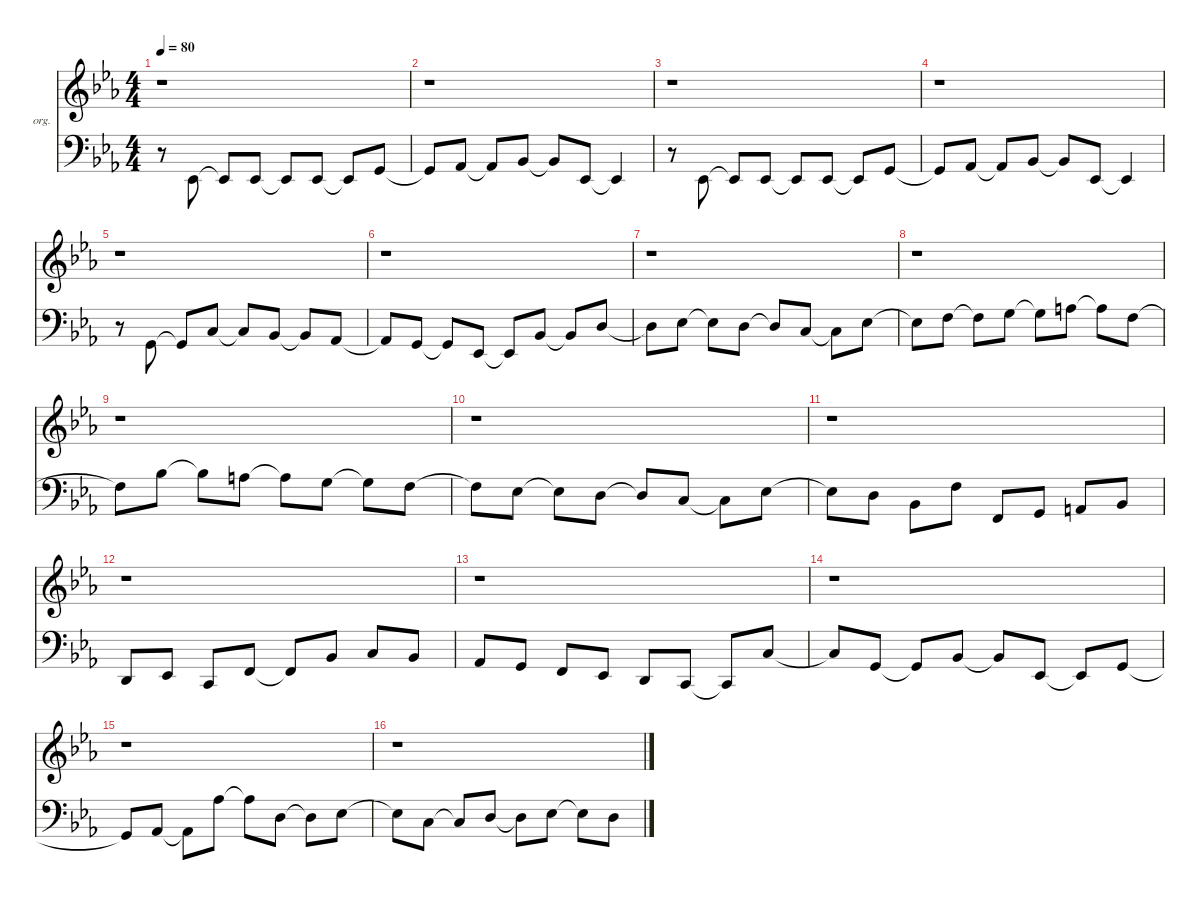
\hideDynamics
\bracketExtendMode nobrackets
\firstSystemTrackNameOrientation horizontal
\otherSystemsTrackNameOrientation horizontal
\track ("Pedal" "org.") {instrument churchorgan}
\staff {score}
\tuning (E4 B3 G3 D3 A2 E2)
\ts (4 4)
\tempo 80
\clef g2
\ks cminor
r.1{dy mf instrument churchorgan beam Down} |
r.1{beam Down} |
r.1{beam Down} |
r.1{beam Down} |
r.1{beam Down} |
r.1{beam Down} |
r.1{beam Down} |
r.1{beam Down} |
r.1{beam Down} |
r.1{beam Down} |
r.1{beam Down} |
r.1{beam Down} |
r.1{beam Down} |
r.1{beam Down} |
r.1{beam Down} |
r.1{beam Down}
\staff {score}
\tuning (G2 D2 A1 E1 B0)
\clef f4
\ottava regular
\simile none
\ks cminor
r.8{dy mf beam Down} 1.2{acc b}.8{beam Up} 1.2{t acc b}.8{beam Up} 1.2{acc b}.8{beam Up} 1.2{t acc b}.8{beam Up} 1.2{acc b}.8{beam Up} 1.2{t acc b}.8{beam Up} 0.1{acc forcenatural}.8{beam Up} |
0.1{t acc forcenatural}.8{beam Up} 1.1{acc b}.8{beam Up} 1.1{t acc b}.8{beam Up} 3.1{acc b}.8{beam Up} 3.1{t acc b}.8{beam Up} 1.2{acc b}.8{beam Up} 1.2{t acc b}.4{beam Up} |
r.8{beam Down} 1.2{acc b}.8{beam Up} 1.2{t acc b}.8{beam Up} 1.2{acc b}.8{beam Up} 1.2{t acc b}.8{beam Up} 1.2{acc b}.8{beam Up} 1.2{t acc b}.8{beam Up} 0.1{acc forcenatural}.8{beam Up} |
0.1{t acc forcenatural}.8{beam Up} 1.1{acc b}.8{beam Up} 1.1{t acc b}.8{beam Up} 3.1{acc b}.8{beam Up} 3.1{t acc b}.8{beam Up} 1.2{acc b}.8{beam Up} 1.2{t acc b}.4{beam Up} |
r.8{beam Down} 0.1{acc forcenatural}.8{beam Up} 0.1{t acc forcenatural}.8{beam Up} 5.1{acc forcenatural}.8{beam Up} 5.1{t acc forcenatural}.8{beam Up} 3.1{acc b}.8{beam Up} 3.1{t acc b}.8{beam Up} 1.1{acc b}.8{beam Up} |
1.1{t acc b}.8{beam Up} 0.1{acc forcenatural}.8{beam Up} 0.1{t acc forcenatural}.8{beam Up} 1.2{acc b}.8{beam Up} 1.2{t acc b}.8{beam Up} 3.1{acc b}.8{beam Up} 3.1{t acc b}.8{beam Up} 7.1{acc forcenatural}.8{beam Up} |
7.1{t acc forcenatural}.8{beam Down} 8.1{acc b}.8{beam Down} 8.1{t acc b}.8{beam Down} 7.1{acc forcenatural}.8{beam Down} 7.1{t acc forcenatural}.8{beam Up} 5.1{acc forcenatural}.8{beam Up} 5.1{t acc forcenatural}.8{beam Down} 8.1{acc b}.8{beam Down} |
8.1{t acc b}.8{beam Down} 10.1{acc forcenatural}.8{beam Down} 10.1{t acc forcenatural}.8{beam Down} 12.1{acc forcenatural}.8{beam Down} 12.1{t acc forcenatural}.8{beam Down} 14.1{acc forcenatural}.8{beam Down} 14.1{t acc forcenatural}.8{beam Down} 10.1{acc forcenatural}.8{beam Down} |
10.1{t acc forcenatural}.8{beam Down} 15.1{acc b}.8{beam Down} 15.1{t acc b}.8{beam Down} 14.1{acc forcenatural}.8{beam Down} 14.1{t acc forcenatural}.8{beam Down} 12.1{acc forcenatural}.8{beam Down} 12.1{t acc forcenatural}.8{beam Down} 10.1{acc forcenatural}.8{beam Down} |
10.1{t acc forcenatural}.8{beam Down} 8.1{acc b}.8{beam Down} 8.1{t acc b}.8{beam Down} 7.1{acc forcenatural}.8{beam Down} 7.1{t acc forcenatural}.8{beam Up} 5.1{acc forcenatural}.8{beam Up} 5.1{t acc forcenatural}.8{beam Down} 8.1{acc b}.8{beam Down} |
8.1{t acc b}.8{beam Down} 7.1{acc forcenatural}.8{beam Down} 8.2{acc b}.8{beam Down} 10.1{acc forcenatural}.8{beam Down} 8.3{acc forcenatural}.8{beam Up} 5.2{acc forcenatural}.8{beam Up} 2.1{acc forcenatural}.8{beam Up} 3.1{acc b}.8{beam Up} |
0.2{acc forcenatural}.8{beam Up} 1.2{acc b}.8{beam Up} 3.3{acc forcenatural}.8{beam Up} 3.2{acc forcenatural}.8{beam Up} 3.2{t acc forcenatural}.8{beam Up} 3.1{acc b}.8{beam Up} 5.1{acc forcenatural}.8{beam Up} 3.1{acc b}.8{beam Up} |
1.1{acc b}.8{beam Up} 0.1{acc forcenatural}.8{beam Up} 3.2{acc forcenatural}.8{beam Up} 1.2{acc b}.8{beam Up} 0.2{acc forcenatural}.8{beam Up} 3.3{acc forcenatural}.8{beam Up} 3.3{t acc forcenatural}.8{beam Up} 5.1{acc forcenatural}.8{beam Up} |
5.1{t acc forcenatural}.8{beam Up} 5.2{acc forcenatural}.8{beam Up} 5.2{t acc forcenatural}.8{beam Up} 3.1{acc b}.8{beam Up} 3.1{t acc b}.8{beam Up} 1.2{acc b}.8{beam Up} 1.2{t acc b}.8{beam Up} 0.1{acc forcenatural}.8{beam Up} |
0.1{t acc forcenatural}.8{beam Up} 1.1{acc b}.8{beam Up} 1.1{t acc b}.8{beam Down} 13.1{acc b}.8{beam Down} 13.1{t acc b}.8{beam Down} 7.1{acc forcenatural}.8{beam Down} 7.1{t acc forcenatural}.8{beam Down} 8.1{acc b}.8{beam Down} |
8.1{t acc b}.8{beam Down} 5.1{acc forcenatural}.8{beam Down} 5.1{t acc forcenatural}.8{beam Up} 7.1{acc forcenatural}.8{beam Up} 7.1{t acc forcenatural}.8{beam Down} 8.1{acc b}.8{beam Down} 8.1{t acc b}.8{beam Down} 7.1{acc forcenatural}.8{beam Down}
